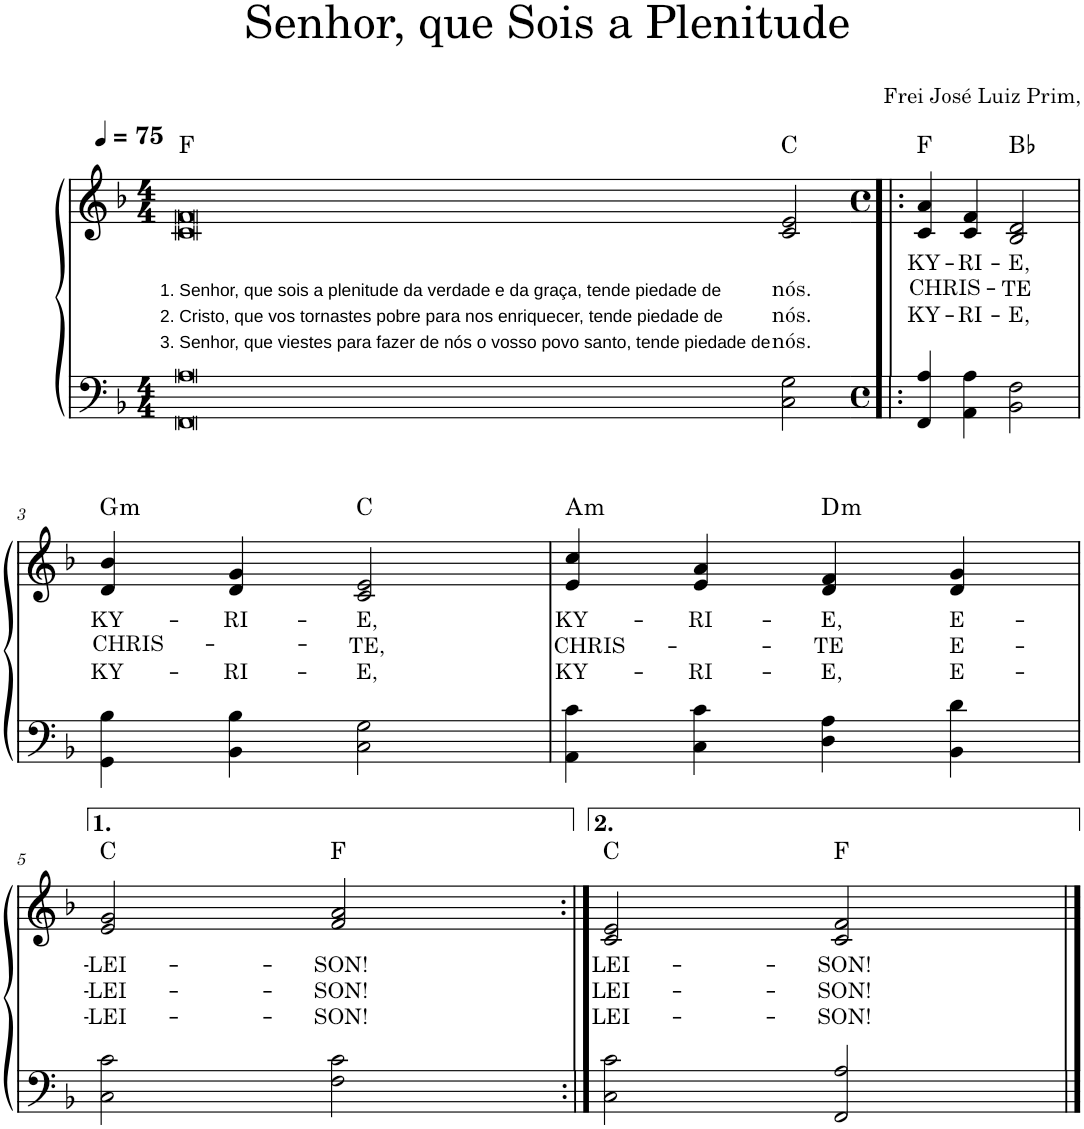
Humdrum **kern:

**kern	**kern	**text	**text	**text	**text	**harte
*part2	*part1	*part1	*part1	*part1	*part1	*part1
*staff2	*staff1	*staff1	*staff1	*staff1	*staff1	*
*I"Voz	*I"Voz	*	*	*	*	*
*	*stria5	*	*	*	*	*
*clefF4	*clefG2	*	*	*	*	*
*k[b-]	*k[b-]	*	*	*	*	*
*M4/4	*M4/4	*	*	*	*	*
*MM75	*MM75	*	*	*	*	*
=1	=1	=1	=1	=1	=1	=1
!	!	!	!LO:LY:b	!LO:LY:b	!LO:LY:b	!
[1FF [1A	[1c [1f	.	1. Senhor, que sois a plenitude da verdade e da graça, tende piedade de	2. Cristo, que vos tornastes pobre para nos enriquecer, tende piedade de	3. Senhor, que viestes para fazer de nós o vosso povo santo, tende piedade de	F:maj
1ryy	1ryy	.	.	.	.	.
!	!	!	!LO:LY:b	!LO:LY:b	!LO:LY:b	!
2C\ 2G\	2c/ 2e/	.	nós.	nós.	nós.	C:maj
=2!|:	=2!|:	=2!|:	=2!|:	=2!|:	=2!|:	=2!|:
*M4/4	*M4/4	*	*	*	*	*
*met(c)	*met(c)	*	*	*	*	*
!	!	!LO:LY:b	!LO:LY:b	!LO:LY:b	!	!
*	*^	*	*	*	*	*
4FF/ 4A/	4c/ 4a/	2ryy	KY-	CHRIS-	KY-	.	F:maj
1FF] 1A]	1c] 1f]	.	.	.	.	.	.
.	.	1.ryy	.	.	.	.	Bb:maj
!	!	!	!LO:LY:b	!	!LO:LY:b	!	!
4AA\ 4A\	4c/ 4f/	.	-RI-	.	-RI-	.	.
!	!	!	!LO:LY:b	!LO:LY:b	!LO:LY:b	!	!
2BB-\ 2F\	2B-/ 2d/	.	-E,	-TE	-E,	.	.
!!LO:LB:g=z
=3	=3	=3	=3	=3	=3	=3	=3
!	!	!	!LO:LY:b	!LO:LY:b	!LO:LY:b	!	!LO:H:kt=m
*	*v	*v	*	*	*	*	*
4GG\ 4B-\	4d/ 4b-/	KY-	CHRIS-	KY-	.	G:min
!	!	!LO:LY:b	!	!LO:LY:b	!	!
4BB-\ 4B-\	4d/ 4g/	-RI-	.	-RI-	.	.
!	!	!LO:LY:b	!LO:LY:b	!LO:LY:b	!	!
2C\ 2G\	2c/ 2e/	-E,	-TE,	-E,	.	C:maj
=4	=4	=4	=4	=4	=4	=4
!	!	!LO:LY:b	!LO:LY:b	!LO:LY:b	!	!LO:H:kt=m
4AA\ 4c\	4e/ 4cc/	KY-	CHRIS-	KY-	.	A:min
!	!	!LO:LY:b	!	!LO:LY:b	!	!
4C\ 4c\	4e/ 4a/	-RI-	.	-RI-	.	.
!	!	!LO:LY:b	!LO:LY:b	!LO:LY:b	!	!LO:H:kt=m
4D\ 4A\	4d/ 4f/	-E,	-TE	-E,	.	D:min
!	!	!LO:LY:b	!LO:LY:b	!LO:LY:b	!	!
4BB-\ 4d\	4d/ 4g/	E-	E-	E-	.	.
!!LO:LB:g=z
=5	=5	=5	=5	=5	=5	=5
!	!	!LO:LY:b	!LO:LY:b	!LO:LY:b	!	!
2C\ 2c\	2e/ 2g/	-LEI-	-LEI-	-LEI-	.	C:maj
!	!	!LO:LY:b	!LO:LY:b	!LO:LY:b	!	!
2F\ 2c\	2f/ 2a/	-SON!	-SON!	-SON!	.	F:maj
=6:|!	=6:|!	=6:|!	=6:|!	=6:|!	=6:|!	=6:|!
!	!	!LO:LY:b	!LO:LY:b	!LO:LY:b	!	!
2C\ 2c\	2c/ 2e/	LEI-	LEI-	LEI-	.	C:maj
!	!	!LO:LY:b	!LO:LY:b	!LO:LY:b	!	!
2FF/ 2A/	2c/ 2f/	-SON!	-SON!	-SON!	.	F:maj
==	==	==	==	==	==	==
*-	*-	*-	*-	*-	*-	*-
